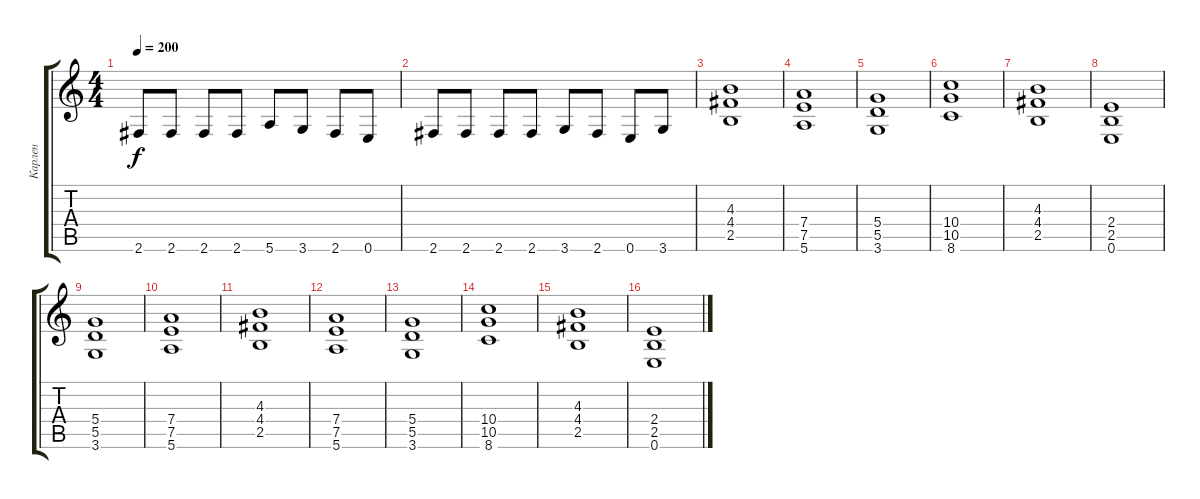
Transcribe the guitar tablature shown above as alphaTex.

\track ("Карлен" "Карлен") {instrument distortionguitar}
\staff {score tabs}
\tuning (E4 B3 G3 D3 A2 E2) {hide}
\ts (4 4)
\tempo 200
\clef g2
\ks c
2.6.8{dy f} 2.6.8 2.6.8 2.6.8 5.6.8 3.6.8 2.6.8 0.6.8 |
2.6.8 2.6.8 2.6.8 2.6.8 3.6.8 2.6.8 0.6.8 3.6.8 |
(4.3 4.4 2.5).1 |
(7.4 7.5 5.6).1 |
(5.4 5.5 3.6).1 |
(10.4 10.5 8.6).1 |
(4.3 4.4 2.5).1 |
(2.4 2.5 0.6).1 |
(5.4 5.5 3.6).1 |
(7.4 7.5 5.6).1 |
(4.3 4.4 2.5).1 |
(7.4 7.5 5.6).1 |
(5.4 5.5 3.6).1 |
(10.4 10.5 8.6).1 |
(4.3 4.4 2.5).1 |
(2.4 2.5 0.6).1
